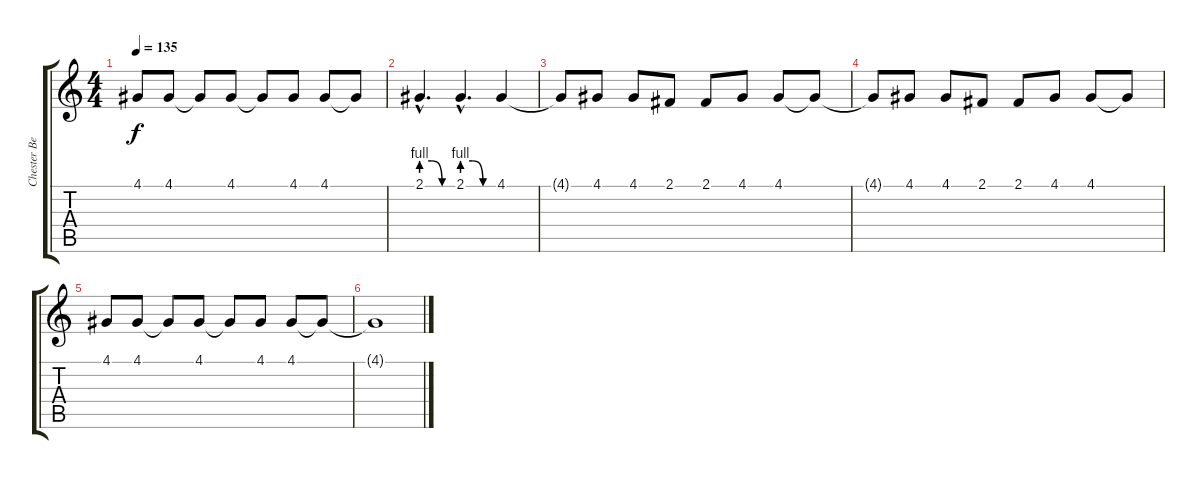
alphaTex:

\track ("Chester Bennington (Vocals)" "Chester Be") {instrument harmonica}
\staff {score tabs}
\tuning (E4 B3 G3 D3 A2 E2) {hide}
\ts (4 4)
\tempo 135
\clef g2
\ks c
4.1.8{dy f} 4.1.8 4.1{t}.8 4.1.8 4.1{t}.8 4.1.8 4.1.8 4.1{t}.8 |
2.1{be (custom 0 4 20 4 40 0 60 0) hac}.4{d} 2.1{be (custom 0 4 20 4 40 0 60 0) hac}.4{d} 4.1.4 |
4.1{t}.8 4.1.8 4.1.8 2.1.8 2.1.8 4.1.8 4.1.8 4.1{t}.8 |
4.1{t}.8 4.1.8 4.1.8 2.1.8 2.1.8 4.1.8 4.1.8 4.1{t}.8 |
4.1.8 4.1.8 4.1{t}.8 4.1.8 4.1{t}.8 4.1.8 4.1.8 4.1{t}.8 |
4.1{t}.1
